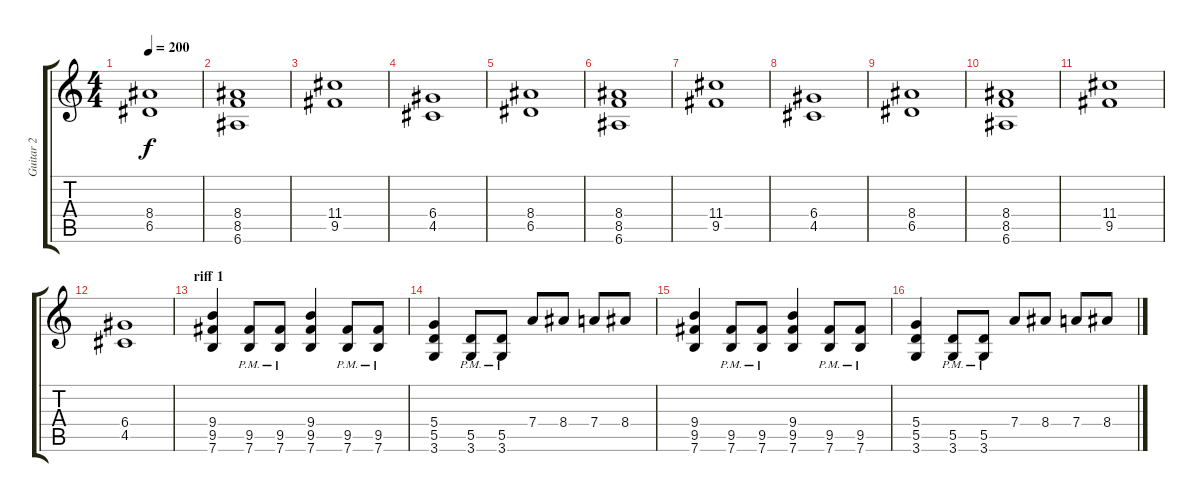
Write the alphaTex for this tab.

\track ("Guitar 2" "Guitar 2") {instrument distortionguitar}
\staff {score tabs}
\tuning (E4 B3 G3 D3 A2 E2) {hide}
\ts (4 4)
\tempo 200
\clef g2
\ks c
(8.4 6.5).1{dy f} |
(8.4 8.5 6.6).1 |
(11.4 9.5).1 |
(6.4 4.5).1 |
(8.4 6.5).1 |
(8.4 8.5 6.6).1 |
(11.4 9.5).1 |
(6.4 4.5).1 |
(8.4 6.5).1 |
(8.4 8.5 6.6).1 |
(11.4 9.5).1 |
(6.4 4.5).1 |
\section ("" "riff 1")
(9.4 9.5 7.6).4 (9.5{pm} 7.6{pm}).8 (9.5{pm} 7.6{pm}).8 (9.4 9.5 7.6).4 (9.5{pm} 7.6{pm}).8 (9.5{pm} 7.6{pm}).8 |
(5.4 5.5 3.6).4 (5.5{pm} 3.6{pm}).8 (5.5{pm} 3.6{pm}).8 7.4.8 8.4.8 7.4.8 8.4.8 |
(9.4 9.5 7.6).4 (9.5{pm} 7.6{pm}).8 (9.5{pm} 7.6{pm}).8 (9.4 9.5 7.6).4 (9.5{pm} 7.6{pm}).8 (9.5{pm} 7.6{pm}).8 |
(5.4 5.5 3.6).4 (5.5{pm} 3.6{pm}).8 (5.5{pm} 3.6{pm}).8 7.4.8 8.4.8 7.4.8 8.4.8
